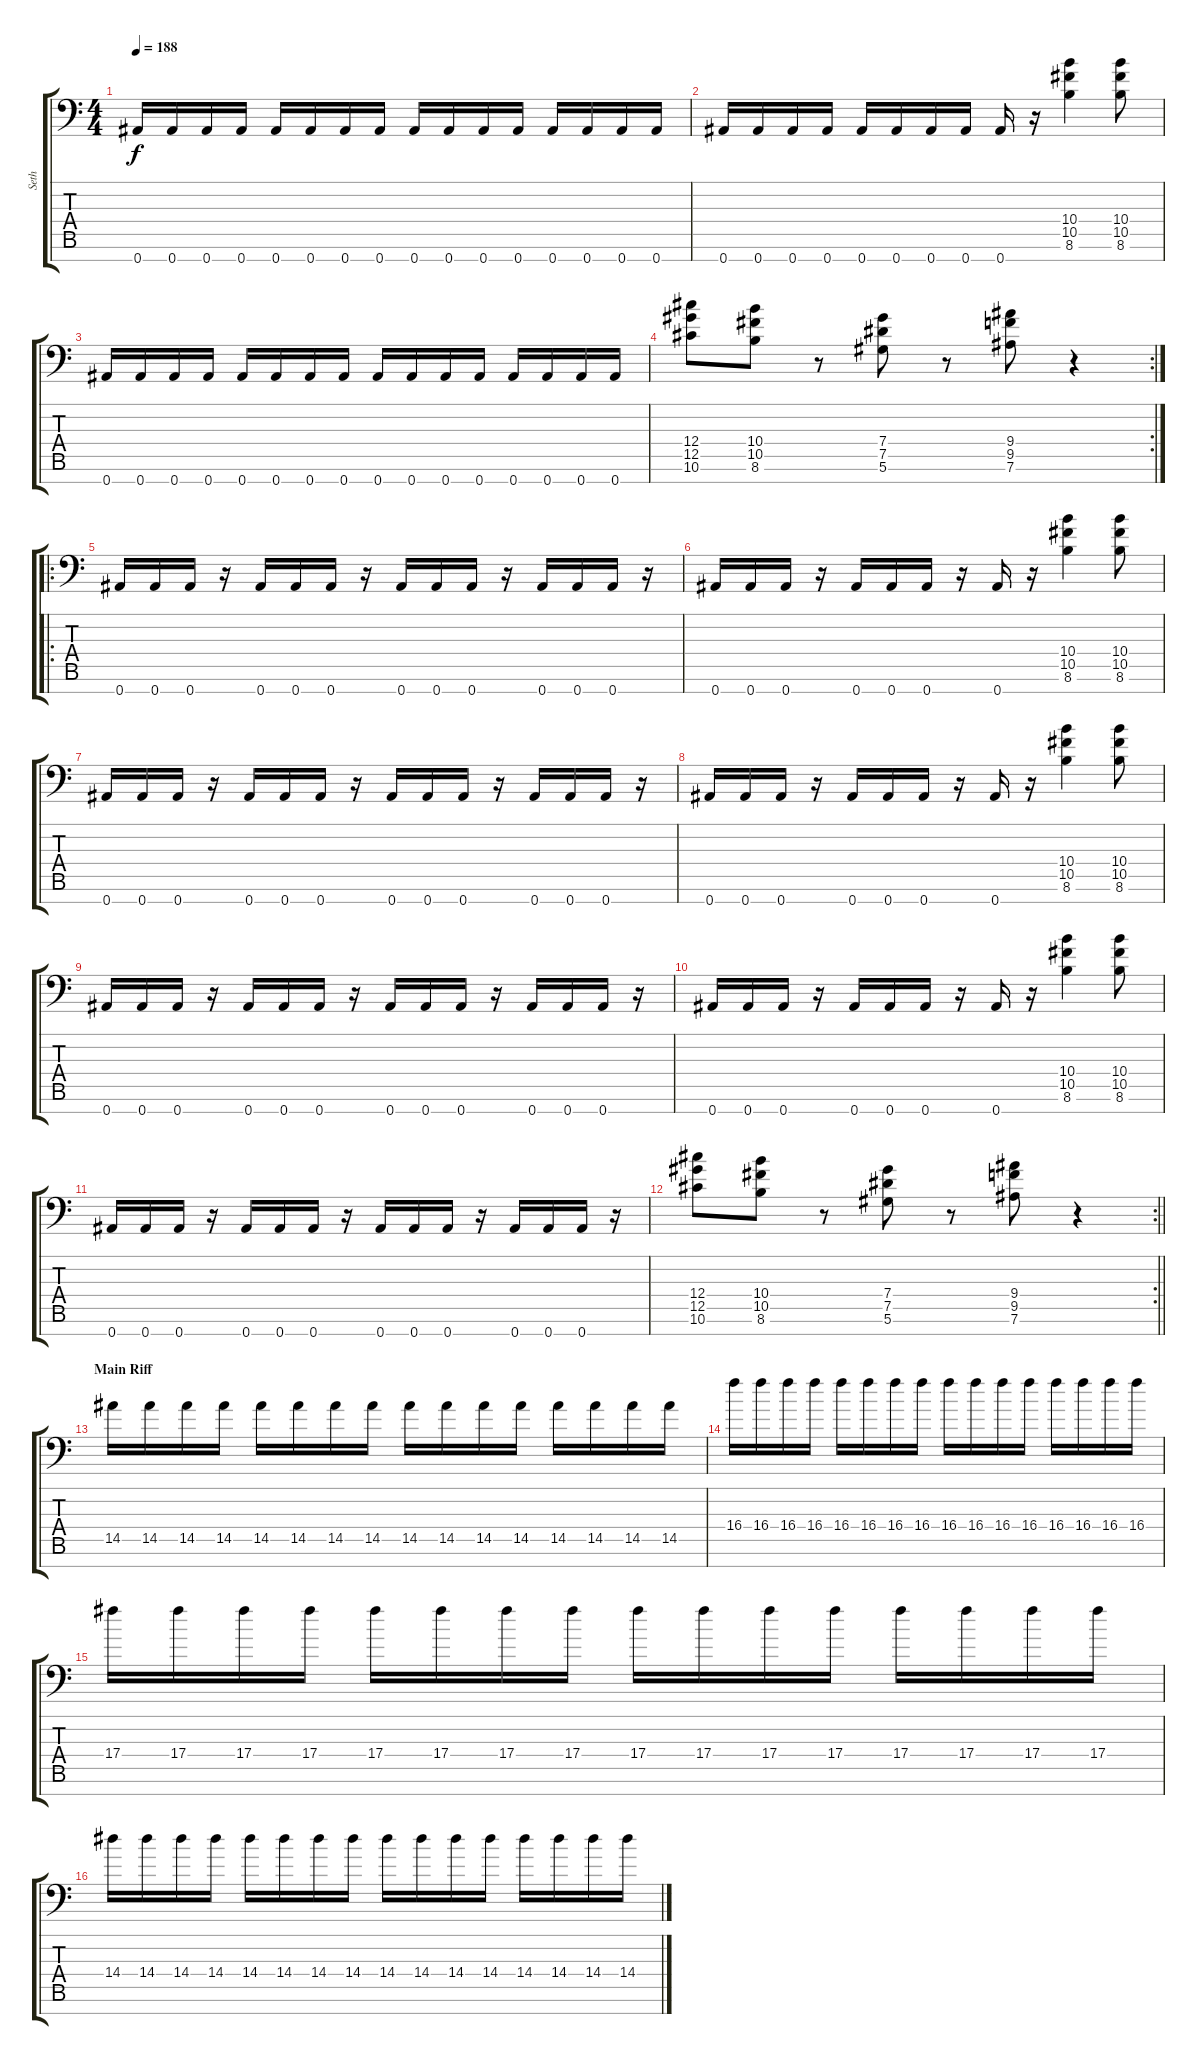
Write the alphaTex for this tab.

\track ("Seth" "Seth") {instrument overdrivenguitar}
\staff {score tabs}
\tuning (Eb4 Bb3 Gb3 Db3 Ab2 Eb2 Bb1) {hide}
\ts (4 4)
\tempo 188
\clef f4
\ks c
0.7.16{dy f} 0.7.16 0.7.16 0.7.16 0.7.16 0.7.16 0.7.16 0.7.16 0.7.16 0.7.16 0.7.16 0.7.16 0.7.16 0.7.16 0.7.16 0.7.16 |
0.7.16 0.7.16 0.7.16 0.7.16 0.7.16 0.7.16 0.7.16 0.7.16 0.7.16 r.16 (10.4 10.5 8.6).4 (10.4 10.5 8.6).8 |
0.7.16 0.7.16 0.7.16 0.7.16 0.7.16 0.7.16 0.7.16 0.7.16 0.7.16 0.7.16 0.7.16 0.7.16 0.7.16 0.7.16 0.7.16 0.7.16 |
\rc 2
(12.4 12.5 10.6).8 (10.4 10.5 8.6).8 r.8 (7.4 7.5 5.6).8 r.8 (9.4 9.5 7.6).8 r.4 |
\ro
0.7.16 0.7.16 0.7.16 r.16 0.7.16 0.7.16 0.7.16 r.16 0.7.16 0.7.16 0.7.16 r.16 0.7.16 0.7.16 0.7.16 r.16 |
0.7.16 0.7.16 0.7.16 r.16 0.7.16 0.7.16 0.7.16 r.16 0.7.16 r.16 (10.4 10.5 8.6).4 (10.4 10.5 8.6).8 |
0.7.16 0.7.16 0.7.16 r.16 0.7.16 0.7.16 0.7.16 r.16 0.7.16 0.7.16 0.7.16 r.16 0.7.16 0.7.16 0.7.16 r.16 |
0.7.16 0.7.16 0.7.16 r.16 0.7.16 0.7.16 0.7.16 r.16 0.7.16 r.16 (10.4 10.5 8.6).4 (10.4 10.5 8.6).8 |
0.7.16 0.7.16 0.7.16 r.16 0.7.16 0.7.16 0.7.16 r.16 0.7.16 0.7.16 0.7.16 r.16 0.7.16 0.7.16 0.7.16 r.16 |
0.7.16 0.7.16 0.7.16 r.16 0.7.16 0.7.16 0.7.16 r.16 0.7.16 r.16 (10.4 10.5 8.6).4 (10.4 10.5 8.6).8 |
0.7.16 0.7.16 0.7.16 r.16 0.7.16 0.7.16 0.7.16 r.16 0.7.16 0.7.16 0.7.16 r.16 0.7.16 0.7.16 0.7.16 r.16 |
\rc 2
\barLineRight lightlight
(12.4 12.5 10.6).8 (10.4 10.5 8.6).8 r.8 (7.4 7.5 5.6).8 r.8 (9.4 9.5 7.6).8 r.4 |
\section ("" "Main Riff")
14.5.16{instrument overdrivenguitar} 14.5.16 14.5.16 14.5.16 14.5.16 14.5.16 14.5.16 14.5.16 14.5.16 14.5.16 14.5.16 14.5.16 14.5.16 14.5.16 14.5.16 14.5.16 |
16.4.16 16.4.16 16.4.16 16.4.16 16.4.16 16.4.16 16.4.16 16.4.16 16.4.16 16.4.16 16.4.16 16.4.16 16.4.16 16.4.16 16.4.16 16.4.16 |
17.4.16 17.4.16 17.4.16 17.4.16 17.4.16 17.4.16 17.4.16 17.4.16 17.4.16 17.4.16 17.4.16 17.4.16 17.4.16 17.4.16 17.4.16 17.4.16 |
14.4.16 14.4.16 14.4.16 14.4.16 14.4.16 14.4.16 14.4.16 14.4.16 14.4.16 14.4.16 14.4.16 14.4.16 14.4.16 14.4.16 14.4.16 14.4.16
